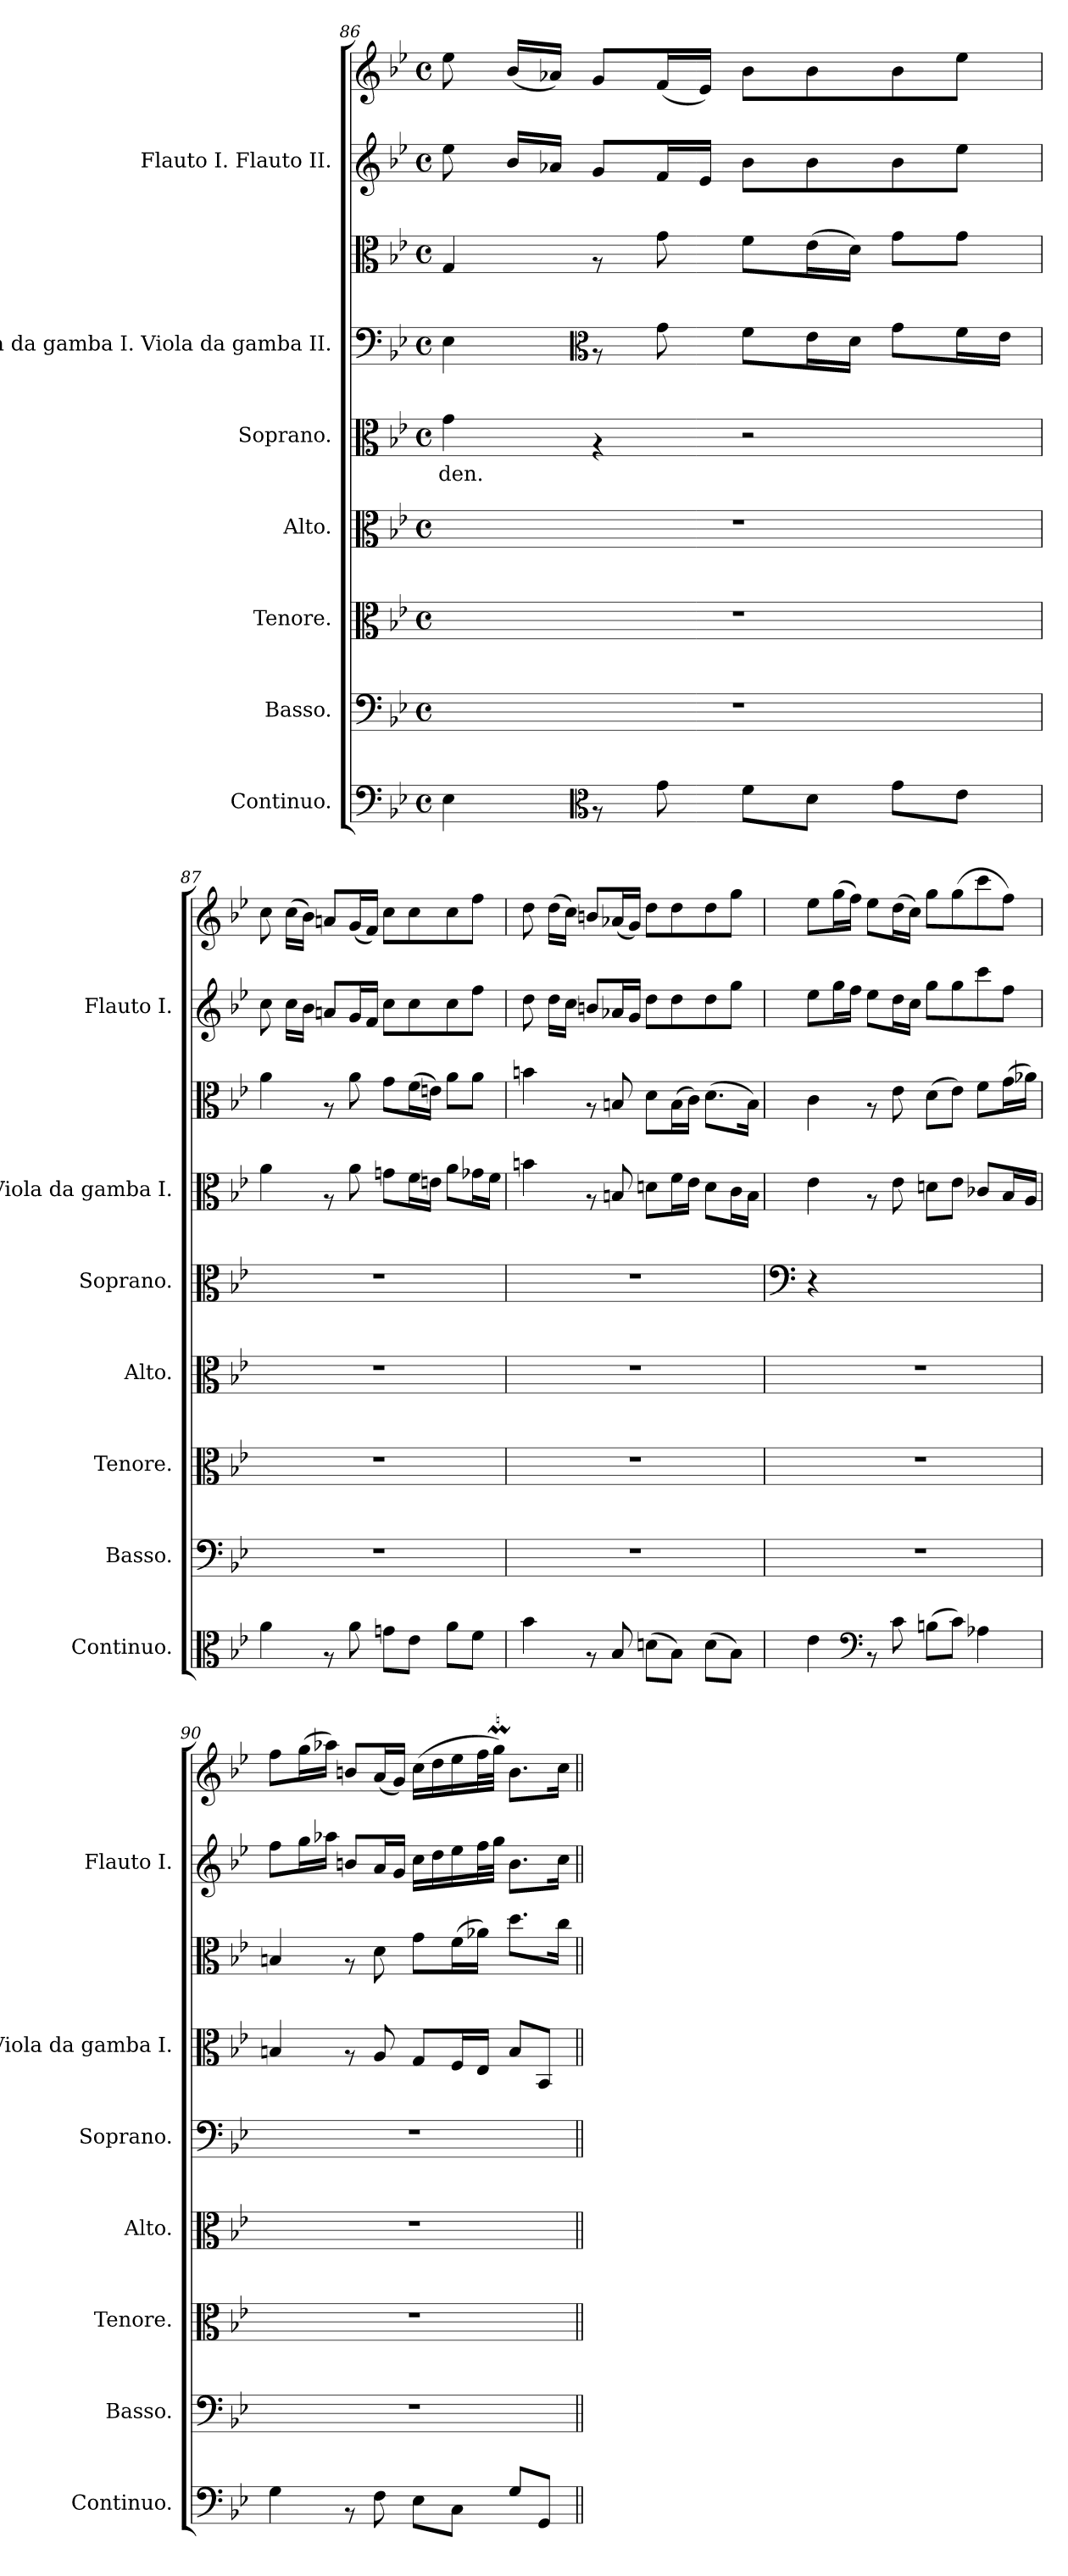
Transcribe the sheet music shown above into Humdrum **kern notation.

**kern	**kern	**kern	**kern	**kern	**text	**kern	**kern	**kern	**kern
*part7	*part6	*part5	*part4	*part3	*part3	*part2	*part2	*part1	*part1
*staff9	*staff8	*staff7	*staff6	*staff5	*staff5	*staff4	*staff3	*staff2	*staff1
*I"Continuo.	*I"Basso.	*I"Tenore.	*I"Alto.	*I"Soprano.	*	*I"Viola da gamba I. Viola da gamba II.	*	*I"Flauto I. Flauto II.	*
*I'Continuo.	*I'Basso.	*I'Tenore.	*I'Alto.	*I'Soprano.	*	*I'Viola da gamba I.	*	*I'Flauto I.	*
!!LO:PB:g=z
*clefF4	*clefF4	*clefC3	*clefC3	*clefC3	*	*clefF4	*clefC3	*clefG2	*clefG2
*k[b-e-]	*k[b-e-]	*k[b-e-]	*k[b-e-]	*k[b-e-]	*	*k[b-e-]	*k[b-e-]	*k[b-e-]	*k[b-e-]
*B-:	*B-:	*B-:	*B-:	*B-:	*	*B-:	*B-:	*B-:	*B-:
*M4/4	*M4/4	*M4/4	*M4/4	*M4/4	*	*M4/4	*M4/4	*M4/4	*M4/4
*met(c)	*met(c)	*met(c)	*met(c)	*met(c)	*	*met(c)	*met(c)	*met(c)	*met(c)
=86	=86	=86	=86	=86	=86	=86	=86	=86	=86
!	!	!	!	!	!LO:LY:b	!	!	!	!
4E-\	1r	1r	1r	4g\	den.	4E-\	4G/	8ee-\	8ee-\
.	.	.	.	.	.	.	.	16b-/LL	(<16b-/LL
.	.	.	.	.	.	.	.	16a-X/JJ	16a-X/JJ)
*clefC3	*	*	*	*	*	*clefC3	*	*	*
8rG	.	.	.	4rG	.	8rG	8rG	8g/L	8g/L
8g\	.	.	.	.	.	8g\	8g\	16f/L	(<16f/L
.	.	.	.	.	.	.	.	16e-/JJ	16e-/JJ)
8f\L	.	.	.	2r	.	8f\L	8f\L	8b-\L	8b-\L
8d\J	.	.	.	.	.	16e-\L	(>16e-\L	8b-\	8b-\
.	.	.	.	.	.	16d\JJ	16d\JJ)	.	.
8g\L	.	.	.	.	.	8g\L	8g\L	8b-\	8b-\
8e-\J	.	.	.	.	.	16f\L	8g\J	8ee-\J	8ee-\J
.	.	.	.	.	.	16e-\JJ	.	.	.
=87	=87	=87	=87	=87	=87	=87	=87	=87	=87
4a\	1r	1r	1r	1r	.	4a\	4a\	8cc\	8cc\
.	.	.	.	.	.	.	.	16cc\LL	(>16cc\LL
.	.	.	.	.	.	.	.	16b-\JJ	16b-\JJ)
8rG	.	.	.	.	.	8rG	8rG	8an/L	8an/L
8a\	.	.	.	.	.	8a\	8a\	16g/L	(<16g/L
.	.	.	.	.	.	.	.	16f/JJ	16f/JJ)
8gn\L	.	.	.	.	.	8gn\L	8g\L	8cc\L	8cc\L
8e-\J	.	.	.	.	.	16f\L	(>16f\L	8cc\	8cc\
.	.	.	.	.	.	16e\JJ	16en\JJ)	.	.
8a\L	.	.	.	.	.	8a\L	8a\L	8cc\	8cc\
8f\J	.	.	.	.	.	16g-X\L	8a\J	8ff\J	8ff\J
.	.	.	.	.	.	16f\JJ	.	.	.
=88	=88	=88	=88	=88	=88	=88	=88	=88	=88
4b-\	1r	1r	1r	1r	.	4b\	4bn\	8dd\	8dd\
.	.	.	.	.	.	.	.	16dd\LL	(>16dd\LL
.	.	.	.	.	.	.	.	16cc\JJ	16cc\JJ)
8rG	.	.	.	.	.	8rG	8rG	8bn/L	8bn/L
8B-/	.	.	.	.	.	8B/	8Bn/	16a-X/L	(<16a-X/L
.	.	.	.	.	.	.	.	16g/JJ	16g/JJ)
(>8dn\L	.	.	.	.	.	8dn\L	8d\L	8dd\L	8dd\L
8B-\J)	.	.	.	.	.	16f\L	(>16B\L	8dd\	8dd\
.	.	.	.	.	.	16e-\JJ	16c\JJ)	.	.
(>8d\L	.	.	.	.	.	8d\L	(>8.d\L	8dd\	8dd\
8B-\J)	.	.	.	.	.	16c\L	.	8gg\J	8gg\J
.	.	.	.	.	.	16B\JJ	16B\Jk)	.	.
!!LO:LB:g=z
=89	=89	=89	=89	=89	=89	=89	=89	=89	=89
*	*	*	*	*clefF4	*	*	*	*	*
4e-\	1r	1r	1r	4r	.	4e-\	4c\	8ee-\L	8ee-\L
.	.	.	.	.	.	.	.	16gg\L	(>16gg\L
.	.	.	.	.	.	.	.	16ff\JJ	16ff\JJ)
*clefF4	*	*	*	*	*	*	*	*	*
8rAA	.	.	.	2.ryy	.	8rG	8rG	8ee-\L	8ee-\L
8c\	.	.	.	.	.	8e-\	8e-\	16dd\L	(>16dd\L
.	.	.	.	.	.	.	.	16cc\JJ	16cc\JJ)
(>8Bn\L	.	.	.	.	.	8dn\L	(>8d\L	8gg\L	8gg\L
8c\J)	.	.	.	.	.	8e-\J	8e-\J)	8gg\	(>8gg\
4A-X\	.	.	.	.	.	8c-X/L	8f\L	8ccc\	8ccc\
.	.	.	.	.	.	16B-/L	(>16g\L	8ff\J	8ff\J)
.	.	.	.	.	.	16A/JJ	16a-X\JJ)	.	.
=90	=90	=90	=90	=90	=90	=90	=90	=90	=90
4G\	1r	1r	1r	1r	.	4B/	4Bn/	8ff\L	8ff\L
.	.	.	.	.	.	.	.	16gg\L	(>16gg\L
.	.	.	.	.	.	.	.	16aa-X\JJ	16aa-X\JJ)
8rAA	.	.	.	.	.	8rG	8rG	8bn/L	8bn/L
8F\	.	.	.	.	.	8A/	8d\	16a/L	(<16a/L
.	.	.	.	.	.	.	.	16g/JJ	16g/JJ)
8E-\L	.	.	.	.	.	8G/L	8g\L	16cc\LL	(>16cc\LL
.	.	.	.	.	.	.	.	16dd\	16dd\
8C\J	.	.	.	.	.	16F/L	(>16f\L	16ee-\	16ee-\
.	.	.	.	.	.	16E-/JJ	16a-X\JJ)	32ff\L	32ff\L
.	.	.	.	.	.	.	.	32gg\JJJ	32ggM\JJJ)
8G/L	.	.	.	.	.	8B/L	8.dd\L	8.b\L	8.b\L
8GG/J	.	.	.	.	.	8BB-/J	.	.	.
.	.	.	.	.	.	.	16cc\Jk	16cc\Jk	16cc\Jk
=||	=||	=||	=||	=||	=||	=||	=||	=||	=||
*-	*-	*-	*-	*-	*-	*-	*-	*-	*-
